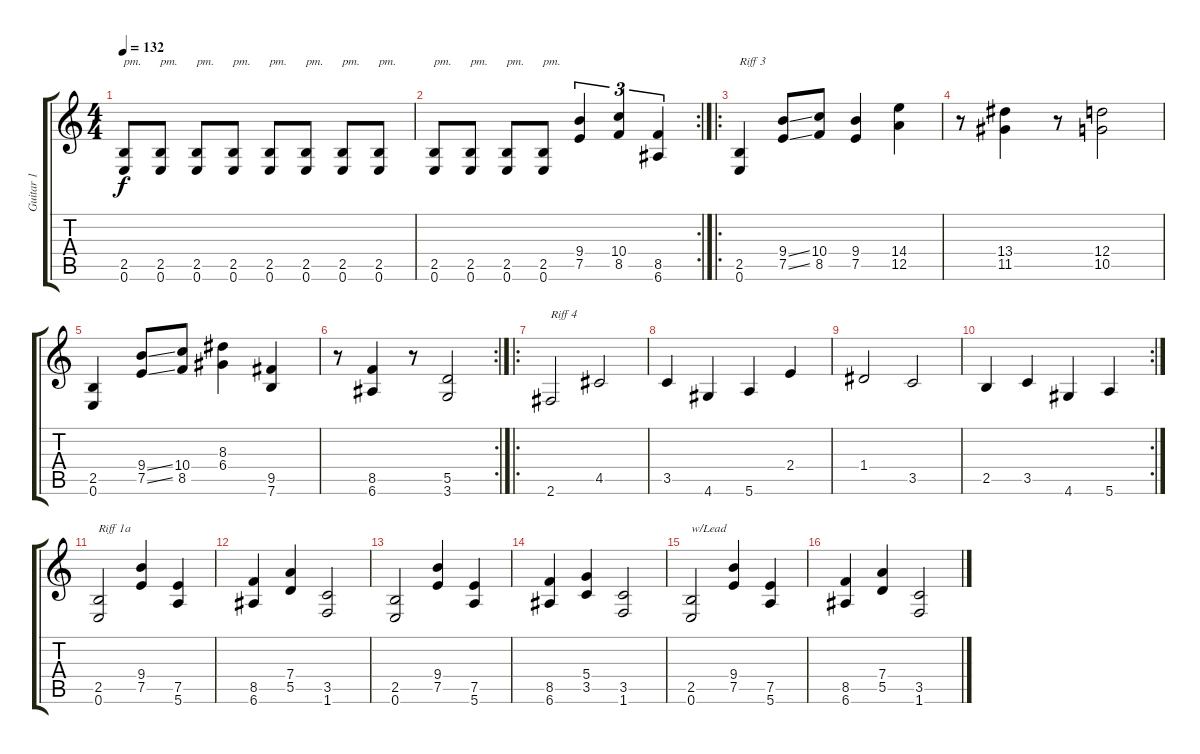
\track ("Guitar 1" "Guitar 1") {instrument distortionguitar}
\staff {score tabs}
\tuning (E4 B3 G3 D3 A2 E2) {hide}
\ts (4 4)
\tempo 132
\clef g2
\ks c
(2.5 0.6).8{txt "pm." dy f} (2.5 0.6).8{txt "pm."} (2.5 0.6).8{txt "pm."} (2.5 0.6).8{txt "pm."} (2.5 0.6).8{txt "pm."} (2.5 0.6).8{txt "pm."} (2.5 0.6).8{txt "pm."} (2.5 0.6).8{txt "pm."} |
\rc 2
(2.5 0.6).8{txt "pm."} (2.5 0.6).8{txt "pm."} (2.5 0.6).8{txt "pm."} (2.5 0.6).8{txt "pm."} (9.4 7.5).4{tu (3 2)} (10.4 8.5).4{tu (3 2)} (8.5 6.6).4{tu (3 2)} |
\ro
(2.5 0.6).4{txt "Riff 3"} (9.4{ss} 7.5{ss}).8 (10.4 8.5).8 (9.4 7.5).4 (14.4 12.5).4 |
r.8 (13.4 11.5).4 r.8 (12.4 10.5).2 |
(2.5 0.6).4 (9.4{ss} 7.5{ss}).8 (10.4 8.5).8 (8.3 6.4).4 (9.5 7.6).4 |
\rc 2
r.8 (8.5 6.6).4 r.8 (5.5 3.6).2 |
\ro
2.6.2{txt "Riff 4"} 4.5.2 |
3.5.4 4.6.4 5.6.4 2.4.4 |
1.4.2 3.5.2 |
\rc 2
2.5.4 3.5.4 4.6.4 5.6.4 |
(2.5 0.6).2{txt "Riff 1a"} (9.4 7.5).4 (7.5 5.6).4 |
(8.5 6.6).4 (7.4 5.5).4 (3.5 1.6).2 |
(2.5 0.6).2 (9.4 7.5).4 (7.5 5.6).4 |
(8.5 6.6).4 (5.4 3.5).4 (3.5 1.6).2 |
(2.5 0.6).2{txt "w/Lead"} (9.4 7.5).4 (7.5 5.6).4 |
(8.5 6.6).4 (7.4 5.5).4 (3.5 1.6).2
